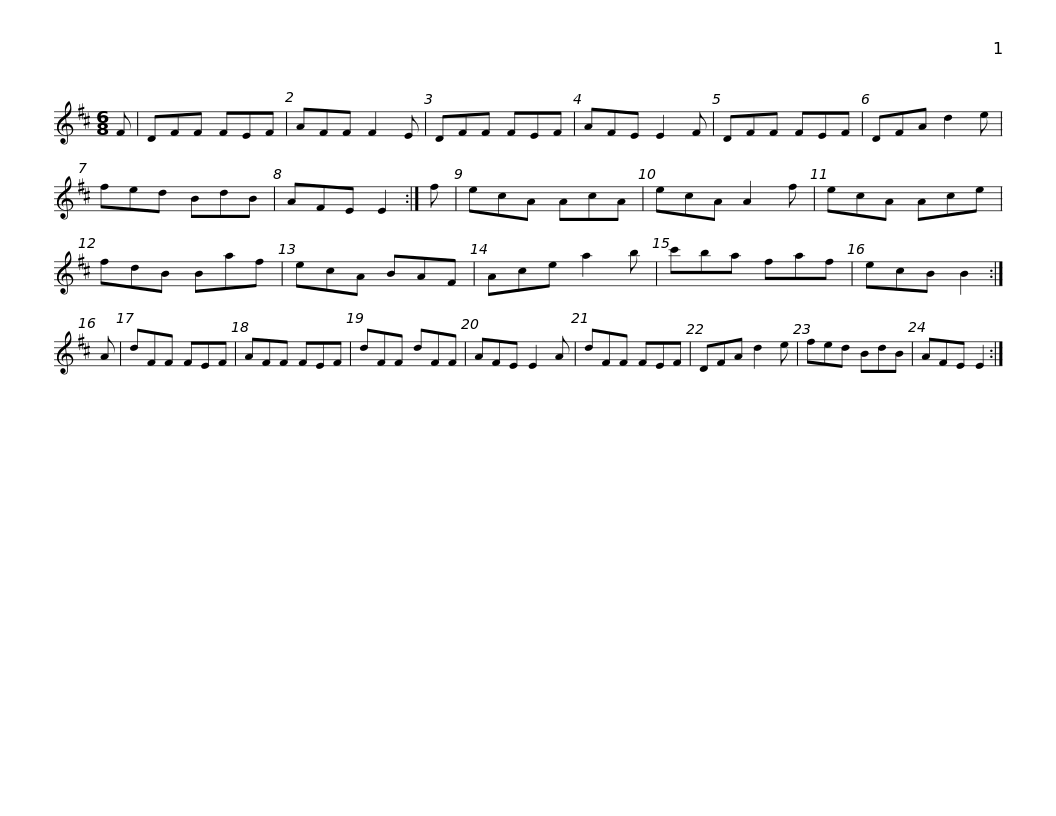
X:1
L:1/8
M:6/8
I:linebreak $
K:D
V:1 treble
V:1
 F | DFF FEF | AFF F2 E | DFF FEF | AFE E2 F | %5
 DFF FEF | DFA d2 e | fed BdB |$ AFE E2 :| f | %10
 ecA AcA | ecA A2 f | ecA Ace | fdB Baf | ecA BAF | %15
 Ace a2 b |$ c'ba faf | ecB B2 :| A | dFF FEF | %20
 AFF FEF | dFF dFF | AFE E2 A | dFF FEF |$ DFA d2 e | %25
 fed BdB | AFE E2 :| %27
